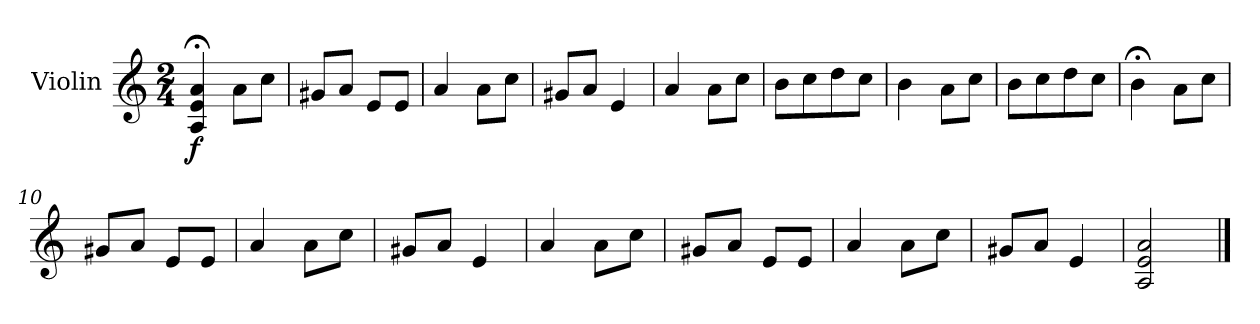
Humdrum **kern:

**kern	**dynam
*part1	*part1
*staff1	*staff1
*I"Violin	*
*I'Vln.	*
*clefG2	*
*k[]	*
*M2/4	*
=1	=1
!	!LO:DY:b
4A;</ 4e;</ 4a;</	f
8a\L	.
8cc\J	.
=2	=2
8g#X/L	.
8a/J	.
8e/L	.
8e/J	.
=3	=3
4a/	.
8a\L	.
8cc\J	.
=4	=4
8g#X/L	.
8a/J	.
4e/	.
=5	=5
4a/	.
8a\L	.
8cc\J	.
=6	=6
8b\L	.
8cc\	.
8dd\	.
8cc\J	.
=7	=7
4b\	.
8a\L	.
8cc\J	.
=8	=8
8b\L	.
8cc\	.
8dd\	.
8cc\J	.
=9	=9
4b;<\	.
8a\L	.
8cc\J	.
!!LO:LB:g=z
=10	=10
8g#X/L	.
8a/J	.
8e/L	.
8e/J	.
=11	=11
4a/	.
8a\L	.
8cc\J	.
=12	=12
8g#X/L	.
8a/J	.
4e/	.
=13	=13
4a/	.
8a\L	.
8cc\J	.
=14	=14
8g#X/L	.
8a/J	.
8e/L	.
8e/J	.
=15	=15
4a/	.
8a\L	.
8cc\J	.
=16	=16
8g#X/L	.
8a/J	.
4e/	.
=17	=17
2A/ 2e/ 2a/	.
==	==
*-	*-
